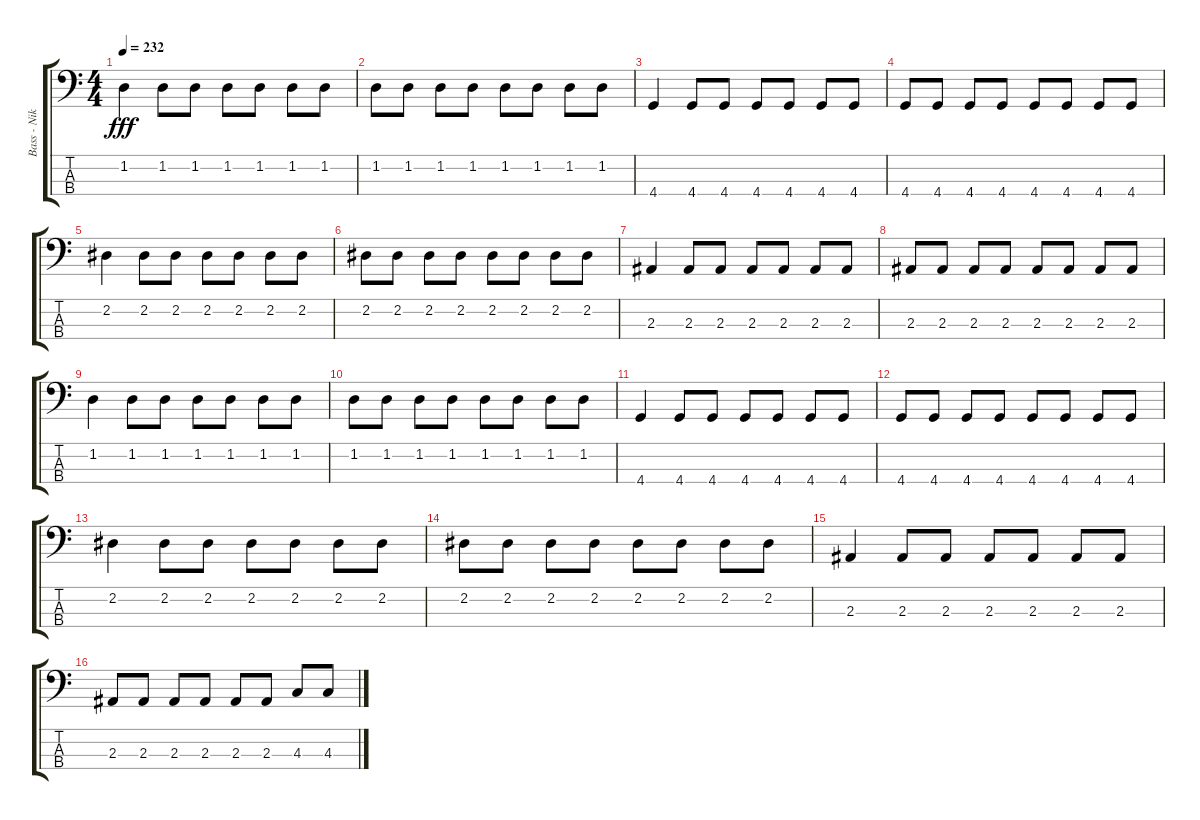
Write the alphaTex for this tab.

\track ("Bass - Nikola" "Bass - Nik") {instrument electricbassfinger}
\staff {score tabs}
\tuning (Gb2 Db2 Ab1 Eb1) {hide}
\ts (4 4)
\tempo 232
\clef f4
\ks c
1.2.4{dy fff} 1.2.8 1.2.8 1.2.8 1.2.8 1.2.8 1.2.8 |
1.2.8 1.2.8 1.2.8 1.2.8 1.2.8 1.2.8 1.2.8 1.2.8 |
4.4.4 4.4.8 4.4.8 4.4.8 4.4.8 4.4.8 4.4.8 |
4.4.8 4.4.8 4.4.8 4.4.8 4.4.8 4.4.8 4.4.8 4.4.8 |
2.2.4 2.2.8 2.2.8 2.2.8 2.2.8 2.2.8 2.2.8 |
2.2.8 2.2.8 2.2.8 2.2.8 2.2.8 2.2.8 2.2.8 2.2.8 |
2.3.4 2.3.8 2.3.8 2.3.8 2.3.8 2.3.8 2.3.8 |
2.3.8 2.3.8 2.3.8 2.3.8 2.3.8 2.3.8 2.3.8 2.3.8 |
1.2.4 1.2.8 1.2.8 1.2.8 1.2.8 1.2.8 1.2.8 |
1.2.8 1.2.8 1.2.8 1.2.8 1.2.8 1.2.8 1.2.8 1.2.8 |
4.4.4 4.4.8 4.4.8 4.4.8 4.4.8 4.4.8 4.4.8 |
4.4.8 4.4.8 4.4.8 4.4.8 4.4.8 4.4.8 4.4.8 4.4.8 |
2.2.4 2.2.8 2.2.8 2.2.8 2.2.8 2.2.8 2.2.8 |
2.2.8 2.2.8 2.2.8 2.2.8 2.2.8 2.2.8 2.2.8 2.2.8 |
2.3.4 2.3.8 2.3.8 2.3.8 2.3.8 2.3.8 2.3.8 |
2.3.8 2.3.8 2.3.8 2.3.8 2.3.8 2.3.8 4.3.8 4.3.8
